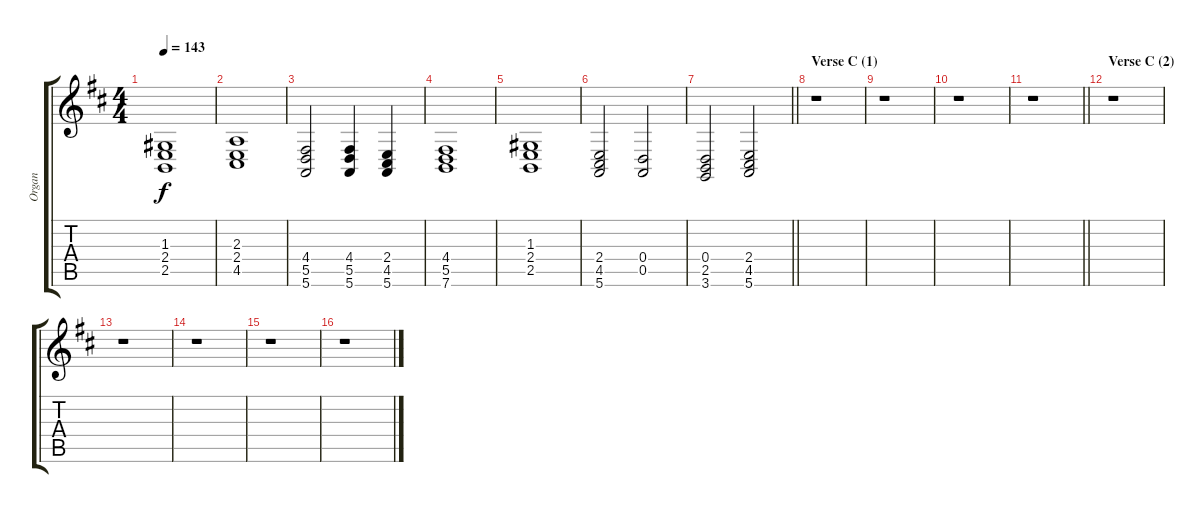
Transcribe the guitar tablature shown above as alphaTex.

\track ("Organ" "Organ") {instrument rockorgan}
\staff {score tabs}
\tuning (E4 B3 G3 D3 A2 E2) {hide}
\ts (4 4)
\tempo 143
\clef g2
\ks d
(1.3 2.4 2.5).1{dy f} |
(2.3 2.4 4.5).1 |
(4.4 5.5 5.6).2 (4.4 5.5 5.6).4 (2.4 4.5 5.6).4 |
(4.4 5.5 7.6).1 |
(1.3 2.4 2.5).1 |
(2.4 4.5 5.6).2 (0.4 0.5).2 |
\barLineRight lightlight
(0.4 2.5 3.6).2 (2.4 4.5 5.6).2 |
\section ("" "Verse C (1)")
r.1 |
r.1 |
r.1 |
\barLineRight lightlight
r.1 |
\section ("" "Verse C (2)")
r.1 |
r.1 |
r.1 |
r.1 |
r.1
